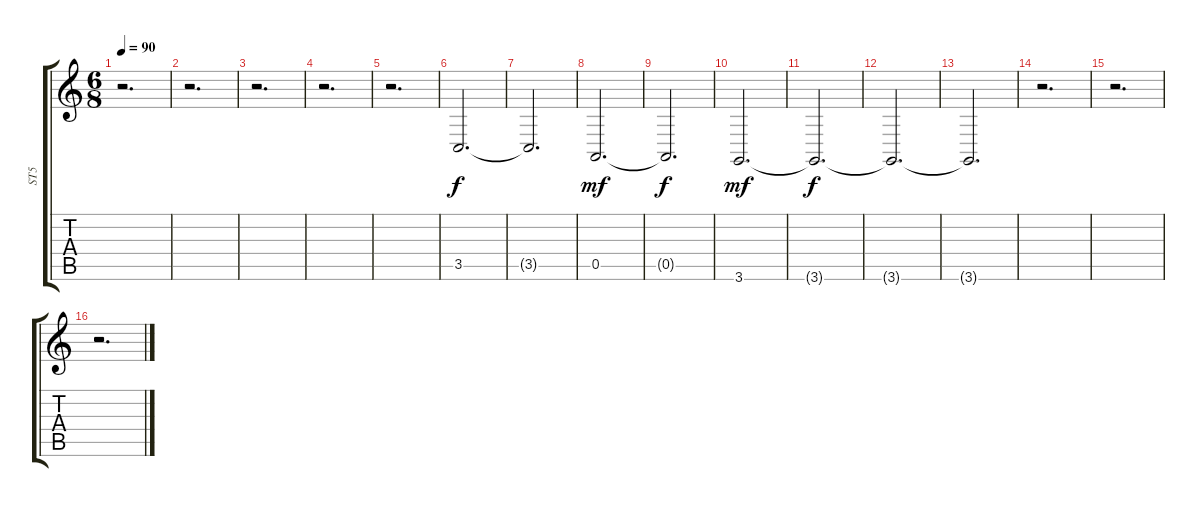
\track ("ST5" "ST5") {instrument stringensemble1}
\staff {score tabs}
\tuning (E4 B3 G3 D3 A2 E2) {hide}
\ts (6 8)
\tempo 90
\clef g2
\ks c
r.2{d dy f} |
r.2{d} |
r.2{d} |
r.2{d} |
r.2{d} |
3.5.2{d} |
3.5{t}.2{d} |
0.5.2{d dy mf} |
0.5{t}.2{d dy f} |
3.6.2{d dy mf} |
3.6{t}.2{d dy f} |
3.6{t}.2{d} |
3.6{t}.2{d} |
r.2{d} |
r.2{d} |
r.2{d}
